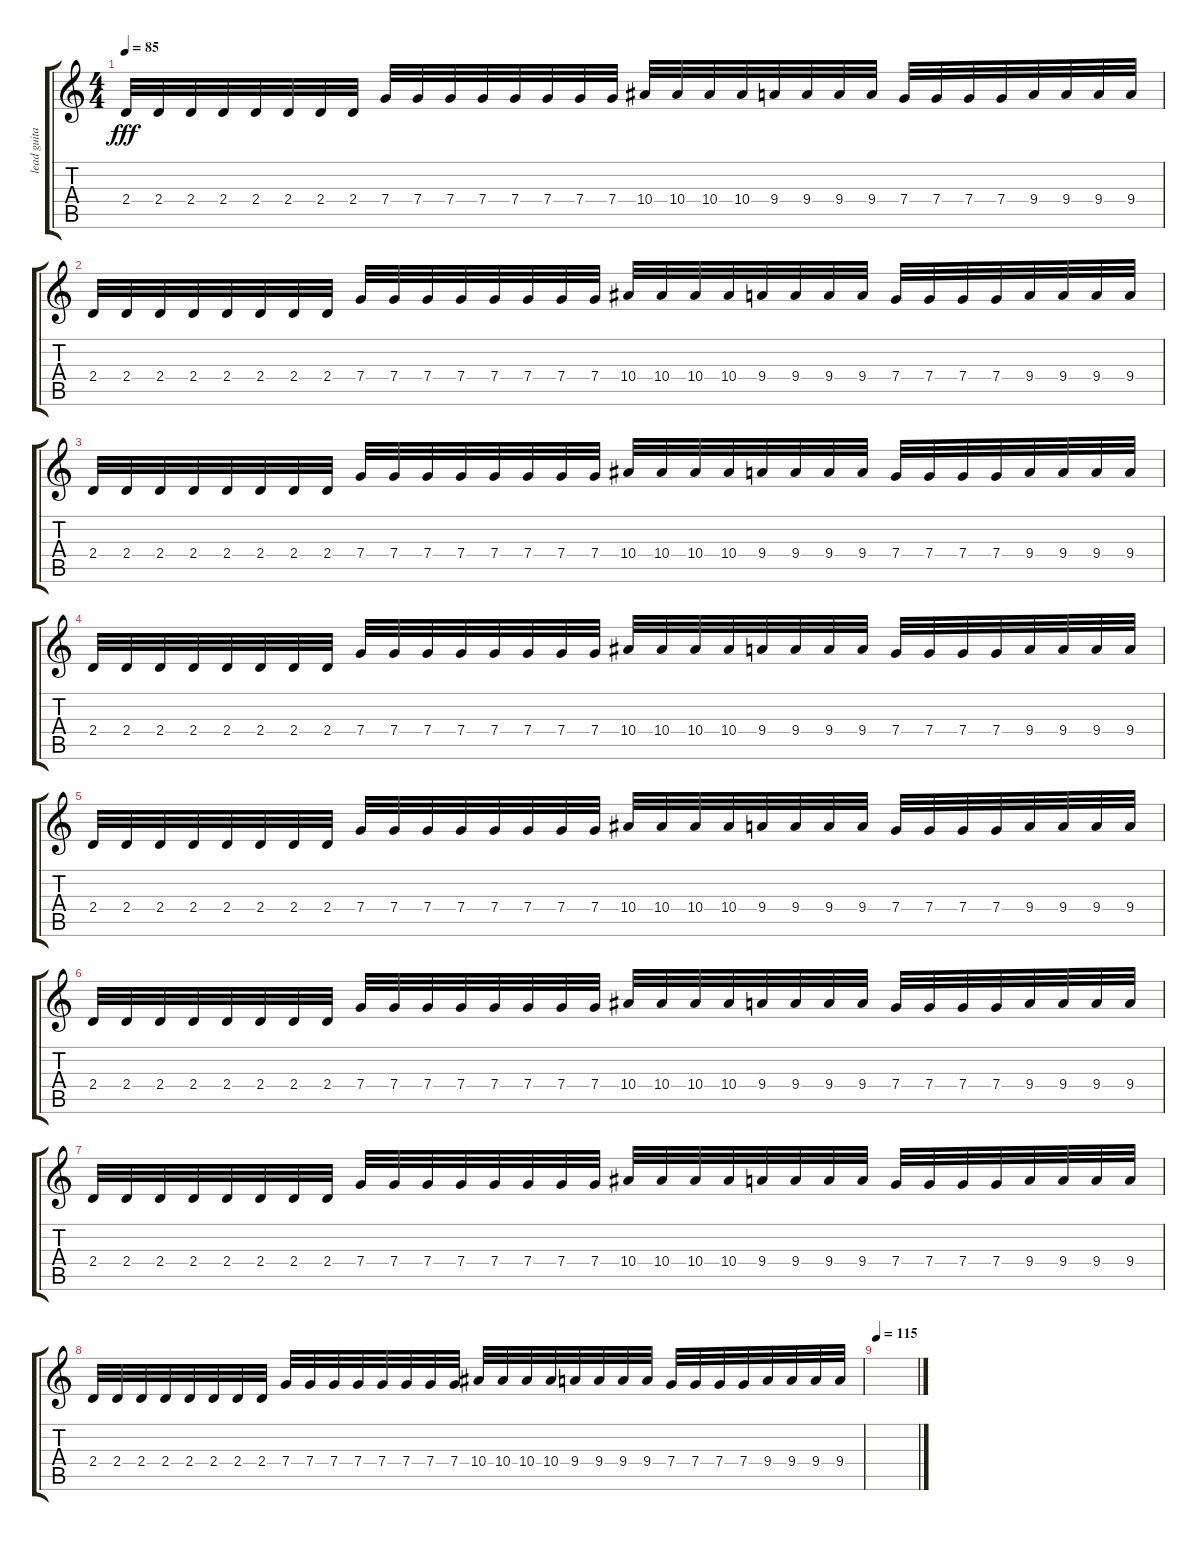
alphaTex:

\track ("lead guitar" "lead guita") {instrument overdrivenguitar}
\staff {score tabs}
\tuning (D4 A3 F3 C3 G2 D2) {hide}
\ts (4 4)
\tempo 85
\clef g2
\ks c
2.4.32{dy fff} 2.4.32 2.4.32 2.4.32 2.4.32 2.4.32 2.4.32 2.4.32 7.4.32 7.4.32 7.4.32 7.4.32 7.4.32 7.4.32 7.4.32 7.4.32 10.4.32 10.4.32 10.4.32 10.4.32 9.4.32 9.4.32 9.4.32 9.4.32 7.4.32 7.4.32 7.4.32 7.4.32 9.4.32 9.4.32 9.4.32 9.4.32 |
2.4.32 2.4.32 2.4.32 2.4.32 2.4.32 2.4.32 2.4.32 2.4.32 7.4.32 7.4.32 7.4.32 7.4.32 7.4.32 7.4.32 7.4.32 7.4.32 10.4.32 10.4.32 10.4.32 10.4.32 9.4.32 9.4.32 9.4.32 9.4.32 7.4.32 7.4.32 7.4.32 7.4.32 9.4.32 9.4.32 9.4.32 9.4.32 |
2.4.32 2.4.32 2.4.32 2.4.32 2.4.32 2.4.32 2.4.32 2.4.32 7.4.32 7.4.32 7.4.32 7.4.32 7.4.32 7.4.32 7.4.32 7.4.32 10.4.32 10.4.32 10.4.32 10.4.32 9.4.32 9.4.32 9.4.32 9.4.32 7.4.32 7.4.32 7.4.32 7.4.32 9.4.32 9.4.32 9.4.32 9.4.32 |
2.4.32 2.4.32 2.4.32 2.4.32 2.4.32 2.4.32 2.4.32 2.4.32 7.4.32 7.4.32 7.4.32 7.4.32 7.4.32 7.4.32 7.4.32 7.4.32 10.4.32 10.4.32 10.4.32 10.4.32 9.4.32 9.4.32 9.4.32 9.4.32 7.4.32 7.4.32 7.4.32 7.4.32 9.4.32 9.4.32 9.4.32 9.4.32 |
2.4.32 2.4.32 2.4.32 2.4.32 2.4.32 2.4.32 2.4.32 2.4.32 7.4.32 7.4.32 7.4.32 7.4.32 7.4.32 7.4.32 7.4.32 7.4.32 10.4.32 10.4.32 10.4.32 10.4.32 9.4.32 9.4.32 9.4.32 9.4.32 7.4.32 7.4.32 7.4.32 7.4.32 9.4.32 9.4.32 9.4.32 9.4.32 |
2.4.32 2.4.32 2.4.32 2.4.32 2.4.32 2.4.32 2.4.32 2.4.32 7.4.32 7.4.32 7.4.32 7.4.32 7.4.32 7.4.32 7.4.32 7.4.32 10.4.32 10.4.32 10.4.32 10.4.32 9.4.32 9.4.32 9.4.32 9.4.32 7.4.32 7.4.32 7.4.32 7.4.32 9.4.32 9.4.32 9.4.32 9.4.32 |
2.4.32 2.4.32 2.4.32 2.4.32 2.4.32 2.4.32 2.4.32 2.4.32 7.4.32 7.4.32 7.4.32 7.4.32 7.4.32 7.4.32 7.4.32 7.4.32 10.4.32 10.4.32 10.4.32 10.4.32 9.4.32 9.4.32 9.4.32 9.4.32 7.4.32 7.4.32 7.4.32 7.4.32 9.4.32 9.4.32 9.4.32 9.4.32 |
2.4.32 2.4.32 2.4.32 2.4.32 2.4.32 2.4.32 2.4.32 2.4.32 7.4.32 7.4.32 7.4.32 7.4.32 7.4.32 7.4.32 7.4.32 7.4.32 10.4.32 10.4.32 10.4.32 10.4.32 9.4.32 9.4.32 9.4.32 9.4.32 7.4.32 7.4.32 7.4.32 7.4.32 9.4.32 9.4.32 9.4.32 9.4.32 |
\tempo 115
